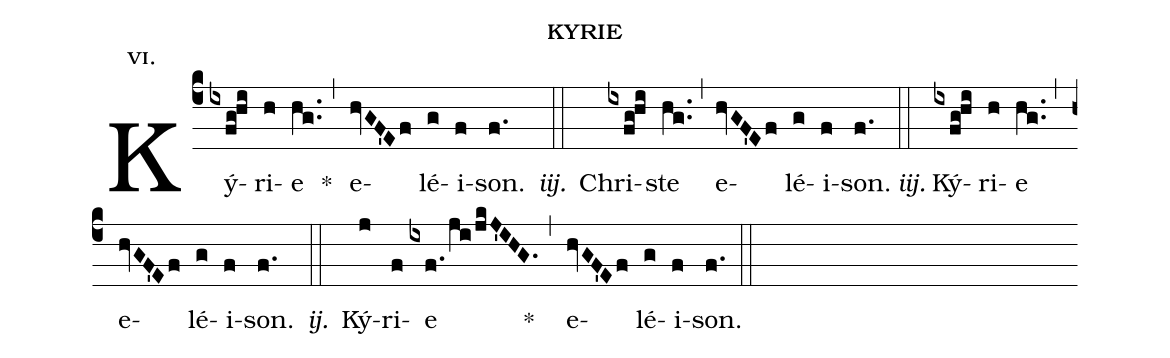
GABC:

name:kyrie;
annotation:\textsc{vi}.;
%%
(c4) Ký(ixfg!hi)ri(h)e(hg..) *(,) e(hvGF'Ef)lé(g)i(f)son.(f.) <i>iij.</i>(::)
Chri(ixfg!hi)ste (hg..) (,) e(hvGF'Ef)lé(g)i(f)son.(f.)<i>iij.</i>(::)
Ký(ixfg!hi)ri(h)e(hg..) (,) e(hvGF'Ef)lé(g)i(f)son.(f.) <i>ij.</i>(::)
Ký(j)ri(f)e  (ixf.!/ji!/jkJ'IHG.) *(,) e(hvGF'Ef)lé(g)i(f)son.(f.) (::)
